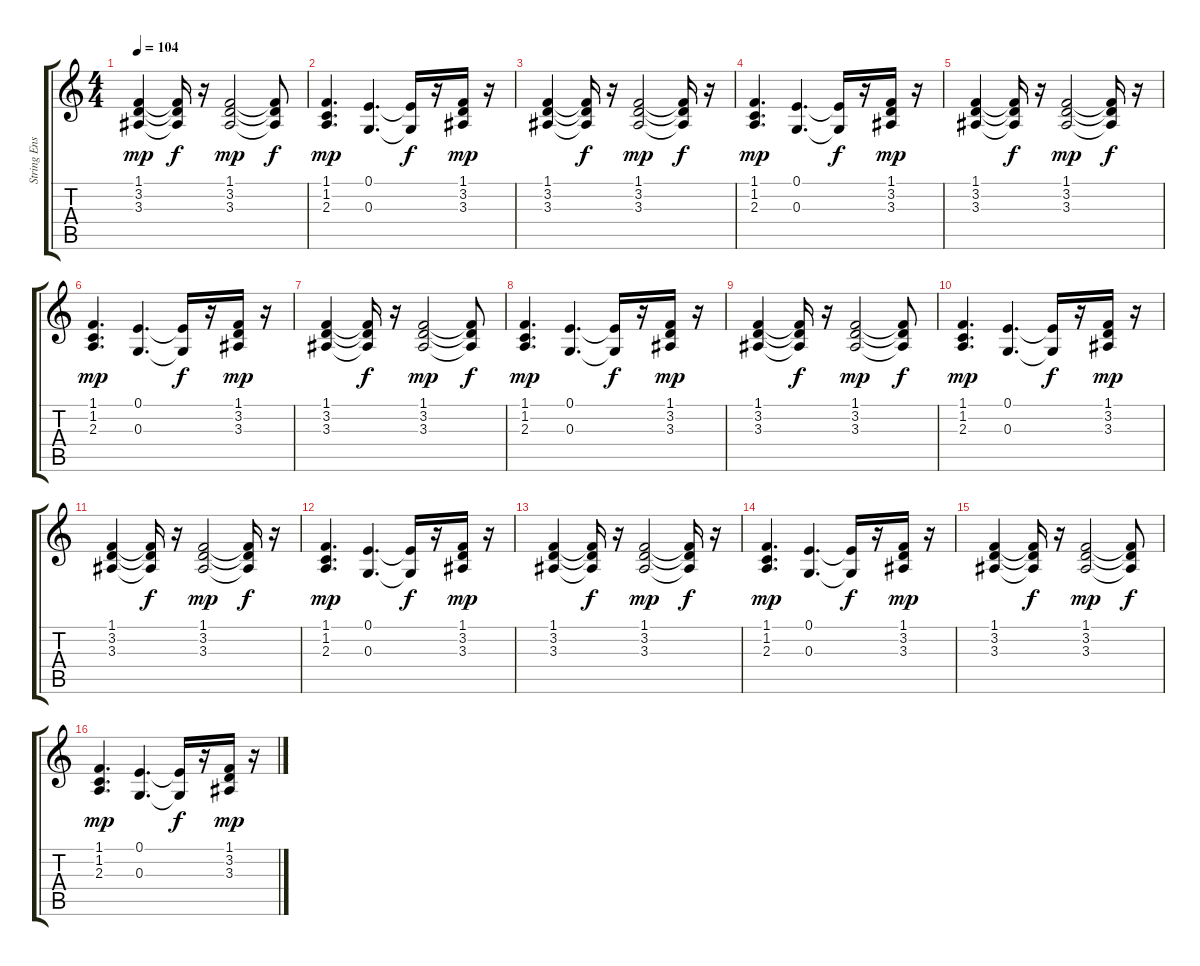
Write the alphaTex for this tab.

\track ("String Ensemble 1" "String Ens") {instrument stringensemble1}
\staff {score tabs}
\tuning (E4 B3 G3 D3 A2 E2) {hide}
\ts (4 4)
\tempo 104
\clef g2
\ks c
(1.1 3.2 3.3).4{dy mp} (1.1{t} 3.2{t} 3.3{t}).16{dy f} r.16 (1.1 3.2 3.3).2{dy mp} (1.1{t} 3.2{t} 3.3{t}).8{dy f} |
(1.1 1.2 2.3).4{d dy mp} (0.1 0.3).4{d} (0.1{t} 0.3{t}).16{dy f} r.16 (1.1 3.2 3.3).16{dy mp} r.16 |
(1.1 3.2 3.3).4 (1.1{t} 3.2{t} 3.3{t}).16{dy f} r.16 (1.1 3.2 3.3).2{dy mp} (1.1{t} 3.2{t} 3.3{t}).16{dy f} r.16 |
(1.1 1.2 2.3).4{d dy mp} (0.1 0.3).4{d} (0.1{t} 0.3{t}).16{dy f} r.16 (1.1 3.2 3.3).16{dy mp} r.16 |
(1.1 3.2 3.3).4 (1.1{t} 3.2{t} 3.3{t}).16{dy f} r.16 (1.1 3.2 3.3).2{dy mp} (1.1{t} 3.2{t} 3.3{t}).16{dy f} r.16 |
(1.1 1.2 2.3).4{d dy mp} (0.1 0.3).4{d} (0.1{t} 0.3{t}).16{dy f} r.16 (1.1 3.2 3.3).16{dy mp} r.16 |
(1.1 3.2 3.3).4 (1.1{t} 3.2{t} 3.3{t}).16{dy f} r.16 (1.1 3.2 3.3).2{dy mp} (1.1{t} 3.2{t} 3.3{t}).8{dy f} |
(1.1 1.2 2.3).4{d dy mp} (0.1 0.3).4{d} (0.1{t} 0.3{t}).16{dy f} r.16 (1.1 3.2 3.3).16{dy mp} r.16 |
(1.1 3.2 3.3).4 (1.1{t} 3.2{t} 3.3{t}).16{dy f} r.16 (1.1 3.2 3.3).2{dy mp} (1.1{t} 3.2{t} 3.3{t}).8{dy f} |
(1.1 1.2 2.3).4{d dy mp} (0.1 0.3).4{d} (0.1{t} 0.3{t}).16{dy f} r.16 (1.1 3.2 3.3).16{dy mp} r.16 |
(1.1 3.2 3.3).4 (1.1{t} 3.2{t} 3.3{t}).16{dy f} r.16 (1.1 3.2 3.3).2{dy mp} (1.1{t} 3.2{t} 3.3{t}).16{dy f} r.16 |
(1.1 1.2 2.3).4{d dy mp} (0.1 0.3).4{d} (0.1{t} 0.3{t}).16{dy f} r.16 (1.1 3.2 3.3).16{dy mp} r.16 |
(1.1 3.2 3.3).4 (1.1{t} 3.2{t} 3.3{t}).16{dy f} r.16 (1.1 3.2 3.3).2{dy mp} (1.1{t} 3.2{t} 3.3{t}).16{dy f} r.16 |
(1.1 1.2 2.3).4{d dy mp} (0.1 0.3).4{d} (0.1{t} 0.3{t}).16{dy f} r.16 (1.1 3.2 3.3).16{dy mp} r.16 |
(1.1 3.2 3.3).4 (1.1{t} 3.2{t} 3.3{t}).16{dy f} r.16 (1.1 3.2 3.3).2{dy mp} (1.1{t} 3.2{t} 3.3{t}).8{dy f} |
(1.1 1.2 2.3).4{d dy mp} (0.1 0.3).4{d} (0.1{t} 0.3{t}).16{dy f} r.16 (1.1 3.2 3.3).16{dy mp} r.16
